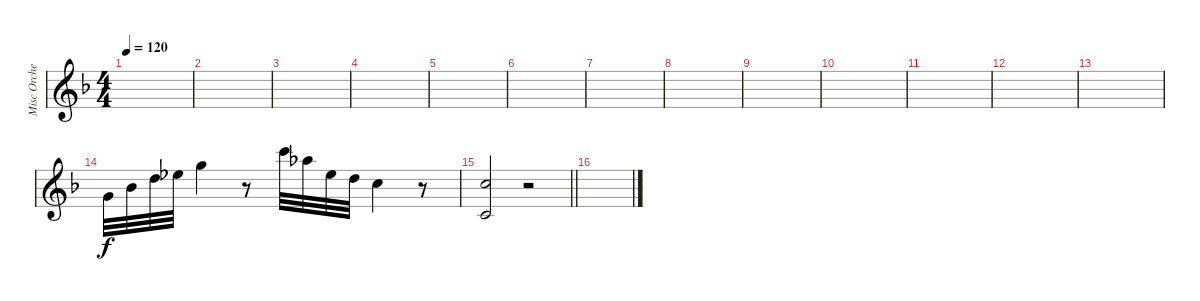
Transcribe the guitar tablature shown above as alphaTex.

\track ("Misc Orchestra" "Misc Orche") {instrument orchestralharp}
\staff {score}
\tuning (E4 B3 G3 D3 A2 E2) {hide}
\ts (4 4)
\tempo 120
\clef g2
\ks f
|
|
|
|
|
|
|
|
|
|
|
|
|
17.4.32 15.3.32 15.2.32 16.2.32 15.1.4 r.8 20.1.32 16.1.32 16.2.32 15.2.32 17.3.4 r.8 |
\barLineRight lightlight
(8.1 5.3).2{volume 13 balance 5 instrument frenchhorn} r.2 |
\section ("" "")
